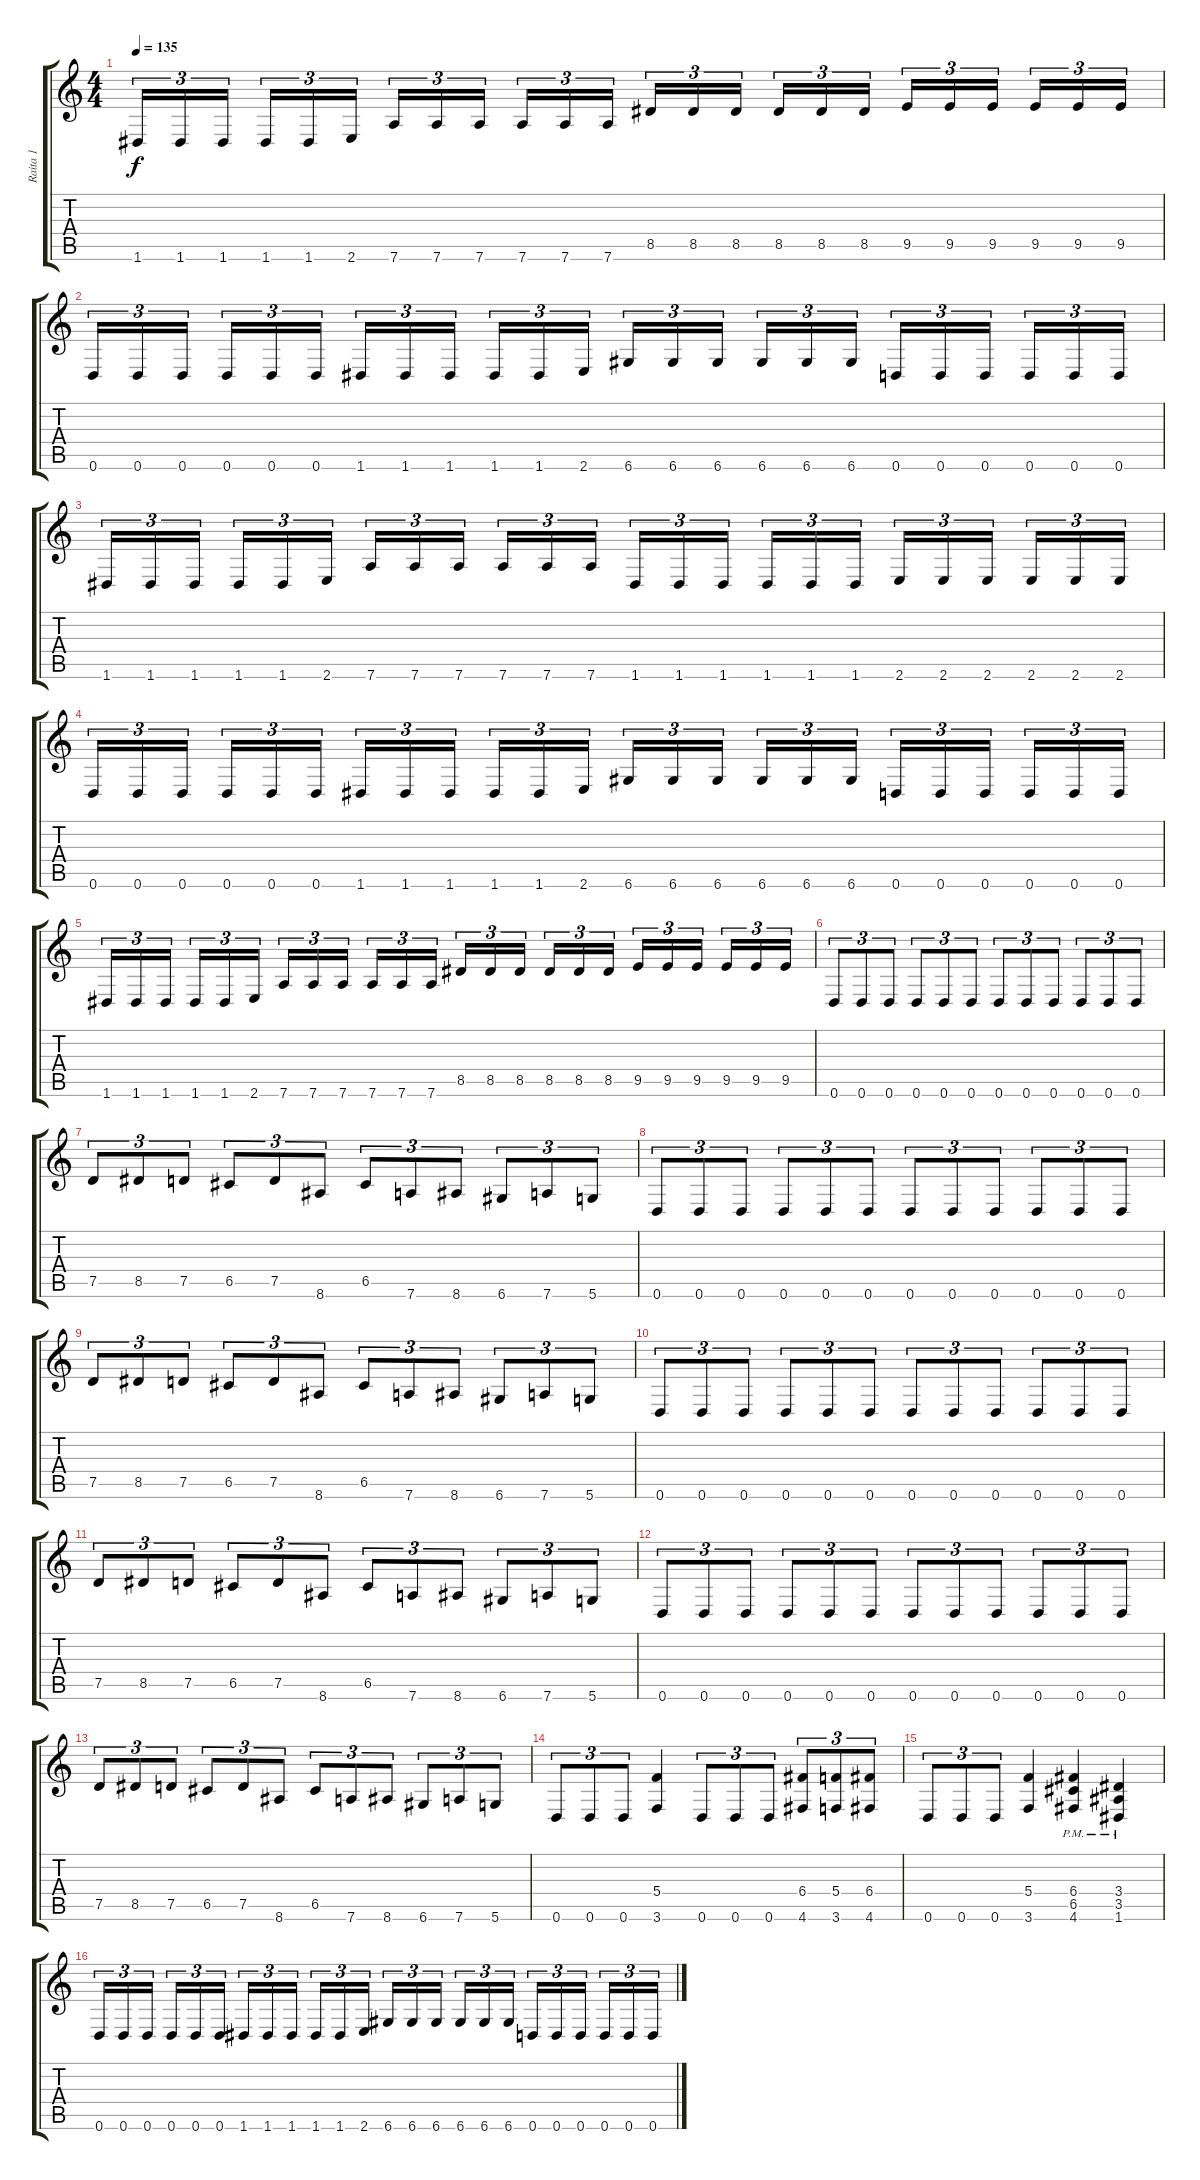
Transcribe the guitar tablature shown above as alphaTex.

\track ("Raita 1" "Raita 1") {instrument distortionguitar}
\staff {score tabs}
\tuning (D4 A3 F3 C3 G2 D2) {hide}
\ts (4 4)
\tempo 135
\clef g2
\ks c
1.6.16{tu (3 2) dy f} 1.6.16{tu (3 2)} 1.6.16{tu (3 2) beam splitsecondary} 1.6.16{tu (3 2)} 1.6.16{tu (3 2)} 2.6.16{tu (3 2)} 7.6.16{tu (3 2)} 7.6.16{tu (3 2)} 7.6.16{tu (3 2) beam splitsecondary} 7.6.16{tu (3 2)} 7.6.16{tu (3 2)} 7.6.16{tu (3 2)} 8.5.16{tu (3 2)} 8.5.16{tu (3 2)} 8.5.16{tu (3 2) beam splitsecondary} 8.5.16{tu (3 2)} 8.5.16{tu (3 2)} 8.5.16{tu (3 2)} 9.5.16{tu (3 2)} 9.5.16{tu (3 2)} 9.5.16{tu (3 2) beam splitsecondary} 9.5.16{tu (3 2)} 9.5.16{tu (3 2)} 9.5.16{tu (3 2)} |
0.6.16{tu (3 2)} 0.6.16{tu (3 2)} 0.6.16{tu (3 2) beam splitsecondary} 0.6.16{tu (3 2)} 0.6.16{tu (3 2)} 0.6.16{tu (3 2)} 1.6.16{tu (3 2)} 1.6.16{tu (3 2)} 1.6.16{tu (3 2) beam splitsecondary} 1.6.16{tu (3 2)} 1.6.16{tu (3 2)} 2.6.16{tu (3 2)} 6.6.16{tu (3 2)} 6.6.16{tu (3 2)} 6.6.16{tu (3 2) beam splitsecondary} 6.6.16{tu (3 2)} 6.6.16{tu (3 2)} 6.6.16{tu (3 2)} 0.6.16{tu (3 2)} 0.6.16{tu (3 2)} 0.6.16{tu (3 2) beam splitsecondary} 0.6.16{tu (3 2)} 0.6.16{tu (3 2)} 0.6.16{tu (3 2)} |
1.6.16{tu (3 2)} 1.6.16{tu (3 2)} 1.6.16{tu (3 2) beam splitsecondary} 1.6.16{tu (3 2)} 1.6.16{tu (3 2)} 2.6.16{tu (3 2)} 7.6.16{tu (3 2)} 7.6.16{tu (3 2)} 7.6.16{tu (3 2) beam splitsecondary} 7.6.16{tu (3 2)} 7.6.16{tu (3 2)} 7.6.16{tu (3 2)} 1.6.16{tu (3 2)} 1.6.16{tu (3 2)} 1.6.16{tu (3 2) beam splitsecondary} 1.6.16{tu (3 2)} 1.6.16{tu (3 2)} 1.6.16{tu (3 2)} 2.6.16{tu (3 2)} 2.6.16{tu (3 2)} 2.6.16{tu (3 2) beam splitsecondary} 2.6.16{tu (3 2)} 2.6.16{tu (3 2)} 2.6.16{tu (3 2)} |
0.6.16{tu (3 2)} 0.6.16{tu (3 2)} 0.6.16{tu (3 2) beam splitsecondary} 0.6.16{tu (3 2)} 0.6.16{tu (3 2)} 0.6.16{tu (3 2)} 1.6.16{tu (3 2)} 1.6.16{tu (3 2)} 1.6.16{tu (3 2) beam splitsecondary} 1.6.16{tu (3 2)} 1.6.16{tu (3 2)} 2.6.16{tu (3 2)} 6.6.16{tu (3 2)} 6.6.16{tu (3 2)} 6.6.16{tu (3 2) beam splitsecondary} 6.6.16{tu (3 2)} 6.6.16{tu (3 2)} 6.6.16{tu (3 2)} 0.6.16{tu (3 2)} 0.6.16{tu (3 2)} 0.6.16{tu (3 2) beam splitsecondary} 0.6.16{tu (3 2)} 0.6.16{tu (3 2)} 0.6.16{tu (3 2)} |
1.6.16{tu (3 2)} 1.6.16{tu (3 2)} 1.6.16{tu (3 2) beam splitsecondary} 1.6.16{tu (3 2)} 1.6.16{tu (3 2)} 2.6.16{tu (3 2)} 7.6.16{tu (3 2)} 7.6.16{tu (3 2)} 7.6.16{tu (3 2) beam splitsecondary} 7.6.16{tu (3 2)} 7.6.16{tu (3 2)} 7.6.16{tu (3 2)} 8.5.16{tu (3 2)} 8.5.16{tu (3 2)} 8.5.16{tu (3 2) beam splitsecondary} 8.5.16{tu (3 2)} 8.5.16{tu (3 2)} 8.5.16{tu (3 2)} 9.5.16{tu (3 2)} 9.5.16{tu (3 2)} 9.5.16{tu (3 2) beam splitsecondary} 9.5.16{tu (3 2)} 9.5.16{tu (3 2)} 9.5.16{tu (3 2)} |
0.6.8{tu (3 2)} 0.6.8{tu (3 2)} 0.6.8{tu (3 2)} 0.6.8{tu (3 2)} 0.6.8{tu (3 2)} 0.6.8{tu (3 2)} 0.6.8{tu (3 2)} 0.6.8{tu (3 2)} 0.6.8{tu (3 2)} 0.6.8{tu (3 2)} 0.6.8{tu (3 2)} 0.6.8{tu (3 2)} |
7.5.8{tu (3 2)} 8.5.8{tu (3 2)} 7.5.8{tu (3 2)} 6.5.8{tu (3 2)} 7.5.8{tu (3 2)} 8.6.8{tu (3 2)} 6.5.8{tu (3 2)} 7.6.8{tu (3 2)} 8.6.8{tu (3 2)} 6.6.8{tu (3 2)} 7.6.8{tu (3 2)} 5.6.8{tu (3 2)} |
0.6.8{tu (3 2)} 0.6.8{tu (3 2)} 0.6.8{tu (3 2)} 0.6.8{tu (3 2)} 0.6.8{tu (3 2)} 0.6.8{tu (3 2)} 0.6.8{tu (3 2)} 0.6.8{tu (3 2)} 0.6.8{tu (3 2)} 0.6.8{tu (3 2)} 0.6.8{tu (3 2)} 0.6.8{tu (3 2)} |
7.5.8{tu (3 2)} 8.5.8{tu (3 2)} 7.5.8{tu (3 2)} 6.5.8{tu (3 2)} 7.5.8{tu (3 2)} 8.6.8{tu (3 2)} 6.5.8{tu (3 2)} 7.6.8{tu (3 2)} 8.6.8{tu (3 2)} 6.6.8{tu (3 2)} 7.6.8{tu (3 2)} 5.6.8{tu (3 2)} |
0.6.8{tu (3 2)} 0.6.8{tu (3 2)} 0.6.8{tu (3 2)} 0.6.8{tu (3 2)} 0.6.8{tu (3 2)} 0.6.8{tu (3 2)} 0.6.8{tu (3 2)} 0.6.8{tu (3 2)} 0.6.8{tu (3 2)} 0.6.8{tu (3 2)} 0.6.8{tu (3 2)} 0.6.8{tu (3 2)} |
7.5.8{tu (3 2)} 8.5.8{tu (3 2)} 7.5.8{tu (3 2)} 6.5.8{tu (3 2)} 7.5.8{tu (3 2)} 8.6.8{tu (3 2)} 6.5.8{tu (3 2)} 7.6.8{tu (3 2)} 8.6.8{tu (3 2)} 6.6.8{tu (3 2)} 7.6.8{tu (3 2)} 5.6.8{tu (3 2)} |
0.6.8{tu (3 2)} 0.6.8{tu (3 2)} 0.6.8{tu (3 2)} 0.6.8{tu (3 2)} 0.6.8{tu (3 2)} 0.6.8{tu (3 2)} 0.6.8{tu (3 2)} 0.6.8{tu (3 2)} 0.6.8{tu (3 2)} 0.6.8{tu (3 2)} 0.6.8{tu (3 2)} 0.6.8{tu (3 2)} |
7.5.8{tu (3 2)} 8.5.8{tu (3 2)} 7.5.8{tu (3 2)} 6.5.8{tu (3 2)} 7.5.8{tu (3 2)} 8.6.8{tu (3 2)} 6.5.8{tu (3 2)} 7.6.8{tu (3 2)} 8.6.8{tu (3 2)} 6.6.8{tu (3 2)} 7.6.8{tu (3 2)} 5.6.8{tu (3 2)} |
0.6.8{tu (3 2)} 0.6.8{tu (3 2)} 0.6.8{tu (3 2)} (5.4 3.6).4 0.6.8{tu (3 2)} 0.6.8{tu (3 2)} 0.6.8{tu (3 2)} (6.4 4.6).8{tu (3 2)} (5.4 3.6).8{tu (3 2)} (6.4 4.6).8{tu (3 2)} |
0.6.8{tu (3 2)} 0.6.8{tu (3 2)} 0.6.8{tu (3 2)} (5.4 3.6).4 (6.4{pm} 6.5{pm} 4.6{pm}).4 (3.4{pm} 3.5{pm} 1.6{pm}).4 |
0.6.16{tu (3 2)} 0.6.16{tu (3 2)} 0.6.16{tu (3 2) beam splitsecondary} 0.6.16{tu (3 2)} 0.6.16{tu (3 2)} 0.6.16{tu (3 2)} 1.6.16{tu (3 2)} 1.6.16{tu (3 2)} 1.6.16{tu (3 2) beam splitsecondary} 1.6.16{tu (3 2)} 1.6.16{tu (3 2)} 2.6.16{tu (3 2)} 6.6.16{tu (3 2)} 6.6.16{tu (3 2)} 6.6.16{tu (3 2) beam splitsecondary} 6.6.16{tu (3 2)} 6.6.16{tu (3 2)} 6.6.16{tu (3 2)} 0.6.16{tu (3 2)} 0.6.16{tu (3 2)} 0.6.16{tu (3 2) beam splitsecondary} 0.6.16{tu (3 2)} 0.6.16{tu (3 2)} 0.6.16{tu (3 2)}
